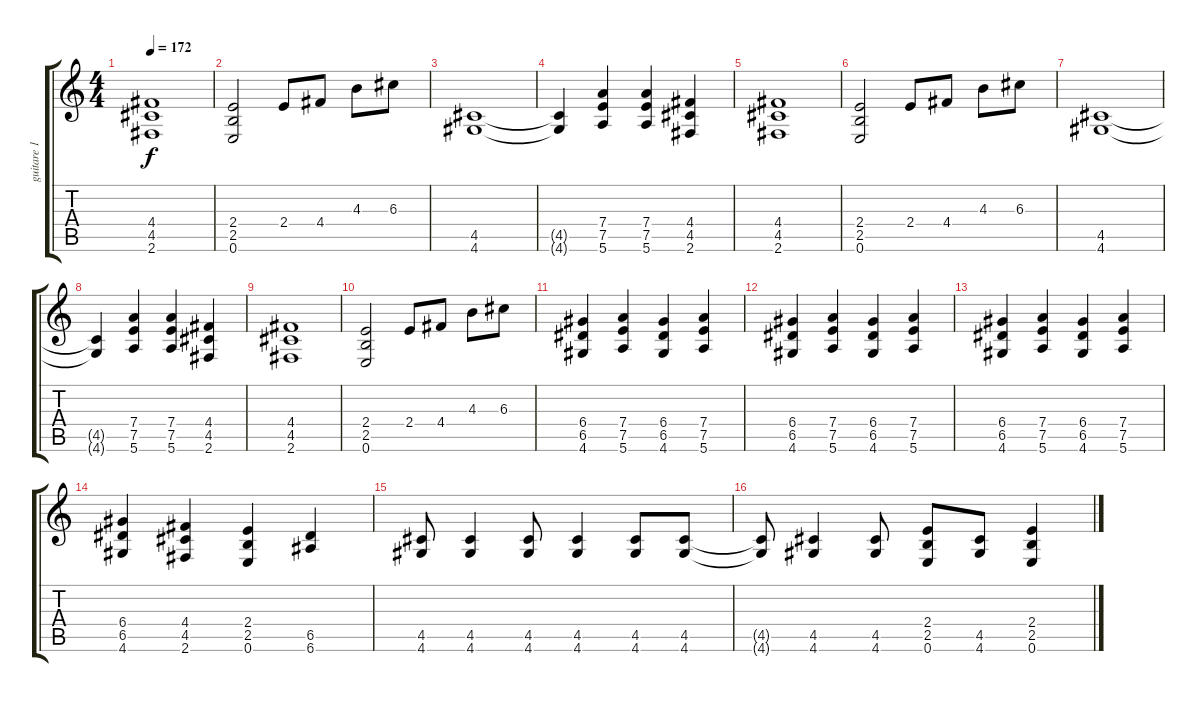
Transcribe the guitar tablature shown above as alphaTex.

\track ("guitare 1" "guitare 1") {instrument distortionguitar}
\staff {score tabs}
\tuning (E4 B3 G3 D3 A2 E2) {hide}
\ts (4 4)
\tempo 172
\clef g2
\ks c
(4.4 4.5 2.6).1{dy f} |
(2.4 2.5 0.6).2 2.4.8 4.4.8 4.3.8 6.3.8 |
(4.5 4.6).1 |
(4.5{t} 4.6{t}).4 (7.4 7.5 5.6).4 (7.4 7.5 5.6).4 (4.4 4.5 2.6).4 |
(4.4 4.5 2.6).1 |
(2.4 2.5 0.6).2 2.4.8 4.4.8 4.3.8 6.3.8 |
(4.5 4.6).1 |
(4.5{t} 4.6{t}).4 (7.4 7.5 5.6).4 (7.4 7.5 5.6).4 (4.4 4.5 2.6).4 |
(4.4 4.5 2.6).1 |
(2.4 2.5 0.6).2 2.4.8 4.4.8 4.3.8 6.3.8 |
(6.4 6.5 4.6).4 (7.4 7.5 5.6).4 (6.4 6.5 4.6).4 (7.4 7.5 5.6).4 |
(6.4 6.5 4.6).4 (7.4 7.5 5.6).4 (6.4 6.5 4.6).4 (7.4 7.5 5.6).4 |
(6.4 6.5 4.6).4 (7.4 7.5 5.6).4 (6.4 6.5 4.6).4 (7.4 7.5 5.6).4 |
(6.4 6.5 4.6).4 (4.4 4.5 2.6).4 (2.4 2.5 0.6).4 (6.5 6.6).4 |
(4.5 4.6).8 (4.5 4.6).4 (4.5 4.6).8 (4.5 4.6).4 (4.5 4.6).8 (4.5 4.6).8 |
(4.5{t} 4.6{t}).8 (4.5 4.6).4 (4.5 4.6).8 (2.4 2.5 0.6).8 (4.5 4.6).8 (2.4 2.5 0.6).4
